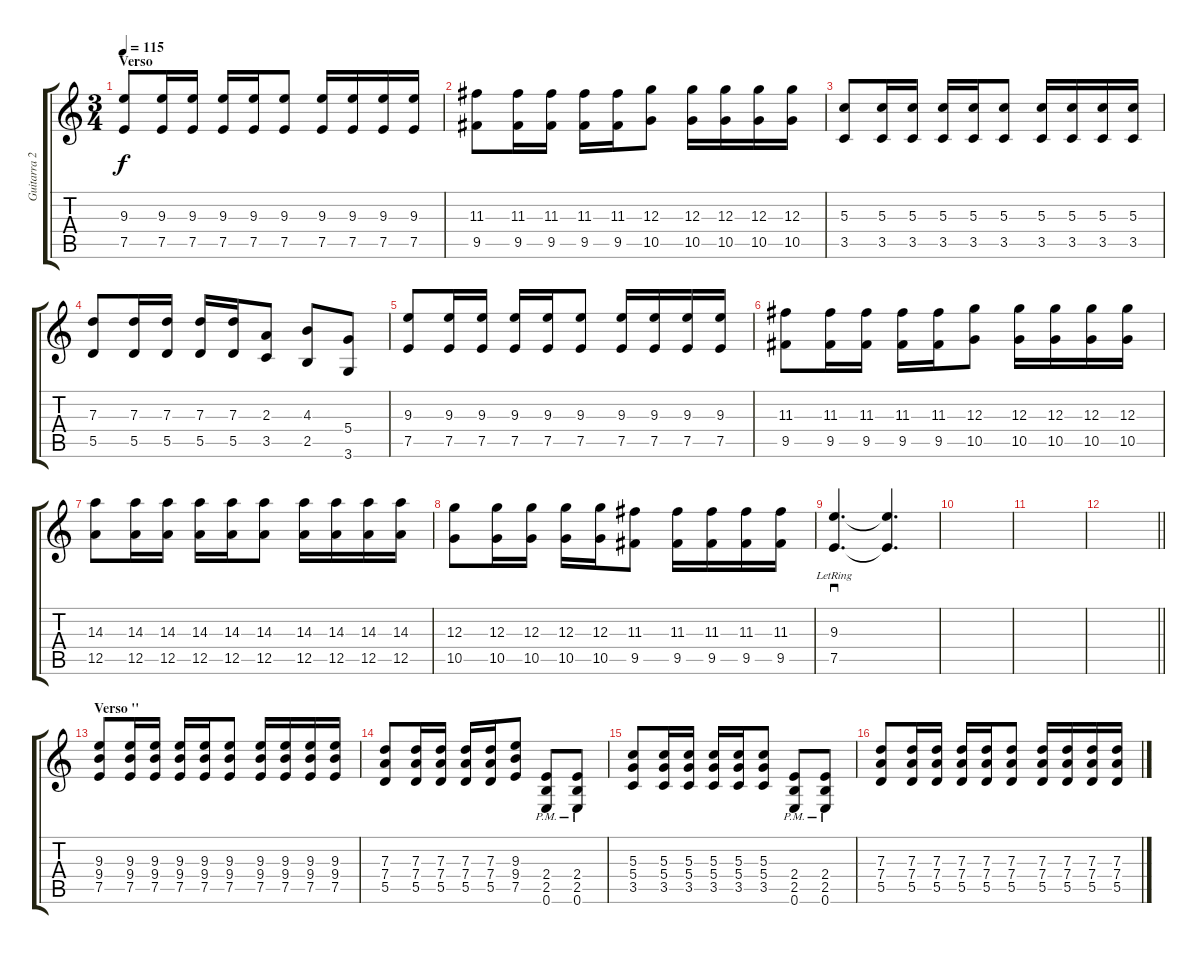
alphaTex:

\track ("Guitarra 2" "Guitarra 2") {instrument distortionguitar}
\staff {score tabs}
\tuning (E4 B3 G3 D3 A2 E2) {hide}
\ts (3 4)
\section ("" "Verso")
\tempo 115
\clef g2
\ks c
(9.3 7.5).8{dy f} (9.3 7.5).16 (9.3 7.5).16 (9.3 7.5).16 (9.3 7.5).16 (9.3 7.5).8 (9.3 7.5).16 (9.3 7.5).16 (9.3 7.5).16 (9.3 7.5).16 |
(11.3 9.5).8 (11.3 9.5).16 (11.3 9.5).16 (11.3 9.5).16 (11.3 9.5).16 (12.3 10.5).8 (12.3 10.5).16 (12.3 10.5).16 (12.3 10.5).16 (12.3 10.5).16 |
(5.3 3.5).8 (5.3 3.5).16 (5.3 3.5).16 (5.3 3.5).16 (5.3 3.5).16 (5.3 3.5).8 (5.3 3.5).16 (5.3 3.5).16 (5.3 3.5).16 (5.3 3.5).16 |
(7.3 5.5).8 (7.3 5.5).16 (7.3 5.5).16 (7.3 5.5).16 (7.3 5.5).16 (2.3 3.5).8 (4.3 2.5).8 (5.4 3.6).8 |
(9.3 7.5).8 (9.3 7.5).16 (9.3 7.5).16 (9.3 7.5).16 (9.3 7.5).16 (9.3 7.5).8 (9.3 7.5).16 (9.3 7.5).16 (9.3 7.5).16 (9.3 7.5).16 |
(11.3 9.5).8 (11.3 9.5).16 (11.3 9.5).16 (11.3 9.5).16 (11.3 9.5).16 (12.3 10.5).8 (12.3 10.5).16 (12.3 10.5).16 (12.3 10.5).16 (12.3 10.5).16 |
(14.3 12.5).8 (14.3 12.5).16 (14.3 12.5).16 (14.3 12.5).16 (14.3 12.5).16 (14.3 12.5).8 (14.3 12.5).16 (14.3 12.5).16 (14.3 12.5).16 (14.3 12.5).16 |
(12.3 10.5).8 (12.3 10.5).16 (12.3 10.5).16 (12.3 10.5).16 (12.3 10.5).16 (11.3 9.5).8 (11.3 9.5).16 (11.3 9.5).16 (11.3 9.5).16 (11.3 9.5).16 |
(9.3{lr} 7.5).4{d sd} (9.3{t} 7.5{t}).4{d} |
|
|
\barLineRight lightlight
|
\section ("" "Verso ''")
(9.3 9.4 7.5).8{instrument distortionguitar} (9.3 9.4 7.5).16 (9.3 9.4 7.5).16 (9.3 9.4 7.5).16 (9.3 9.4 7.5).16 (9.3 9.4 7.5).8 (9.3 9.4 7.5).16 (9.3 9.4 7.5).16 (9.3 9.4 7.5).16 (9.3 9.4 7.5).16 |
(7.3 7.4 5.5).8 (7.3 7.4 5.5).16 (7.3 7.4 5.5).16 (7.3 7.4 5.5).16 (7.3 7.4 5.5).16 (9.3 9.4 7.5).8 (2.4{pm} 2.5{pm} 0.6{pm}).8 (2.4{pm} 2.5{pm} 0.6{pm}).8 |
(5.3 5.4 3.5).8 (5.3 5.4 3.5).16 (5.3 5.4 3.5).16 (5.3 5.4 3.5).16 (5.3 5.4 3.5).16 (5.3 5.4 3.5).8 (2.4{pm} 2.5{pm} 0.6{pm}).8 (2.4{pm} 2.5{pm} 0.6{pm}).8 |
(7.3 7.4 5.5).8 (7.3 7.4 5.5).16 (7.3 7.4 5.5).16 (7.3 7.4 5.5).16 (7.3 7.4 5.5).16 (7.3 7.4 5.5).8 (7.3 7.4 5.5).16 (7.3 7.4 5.5).16 (7.3 7.4 5.5).16 (7.3 7.4 5.5).16
